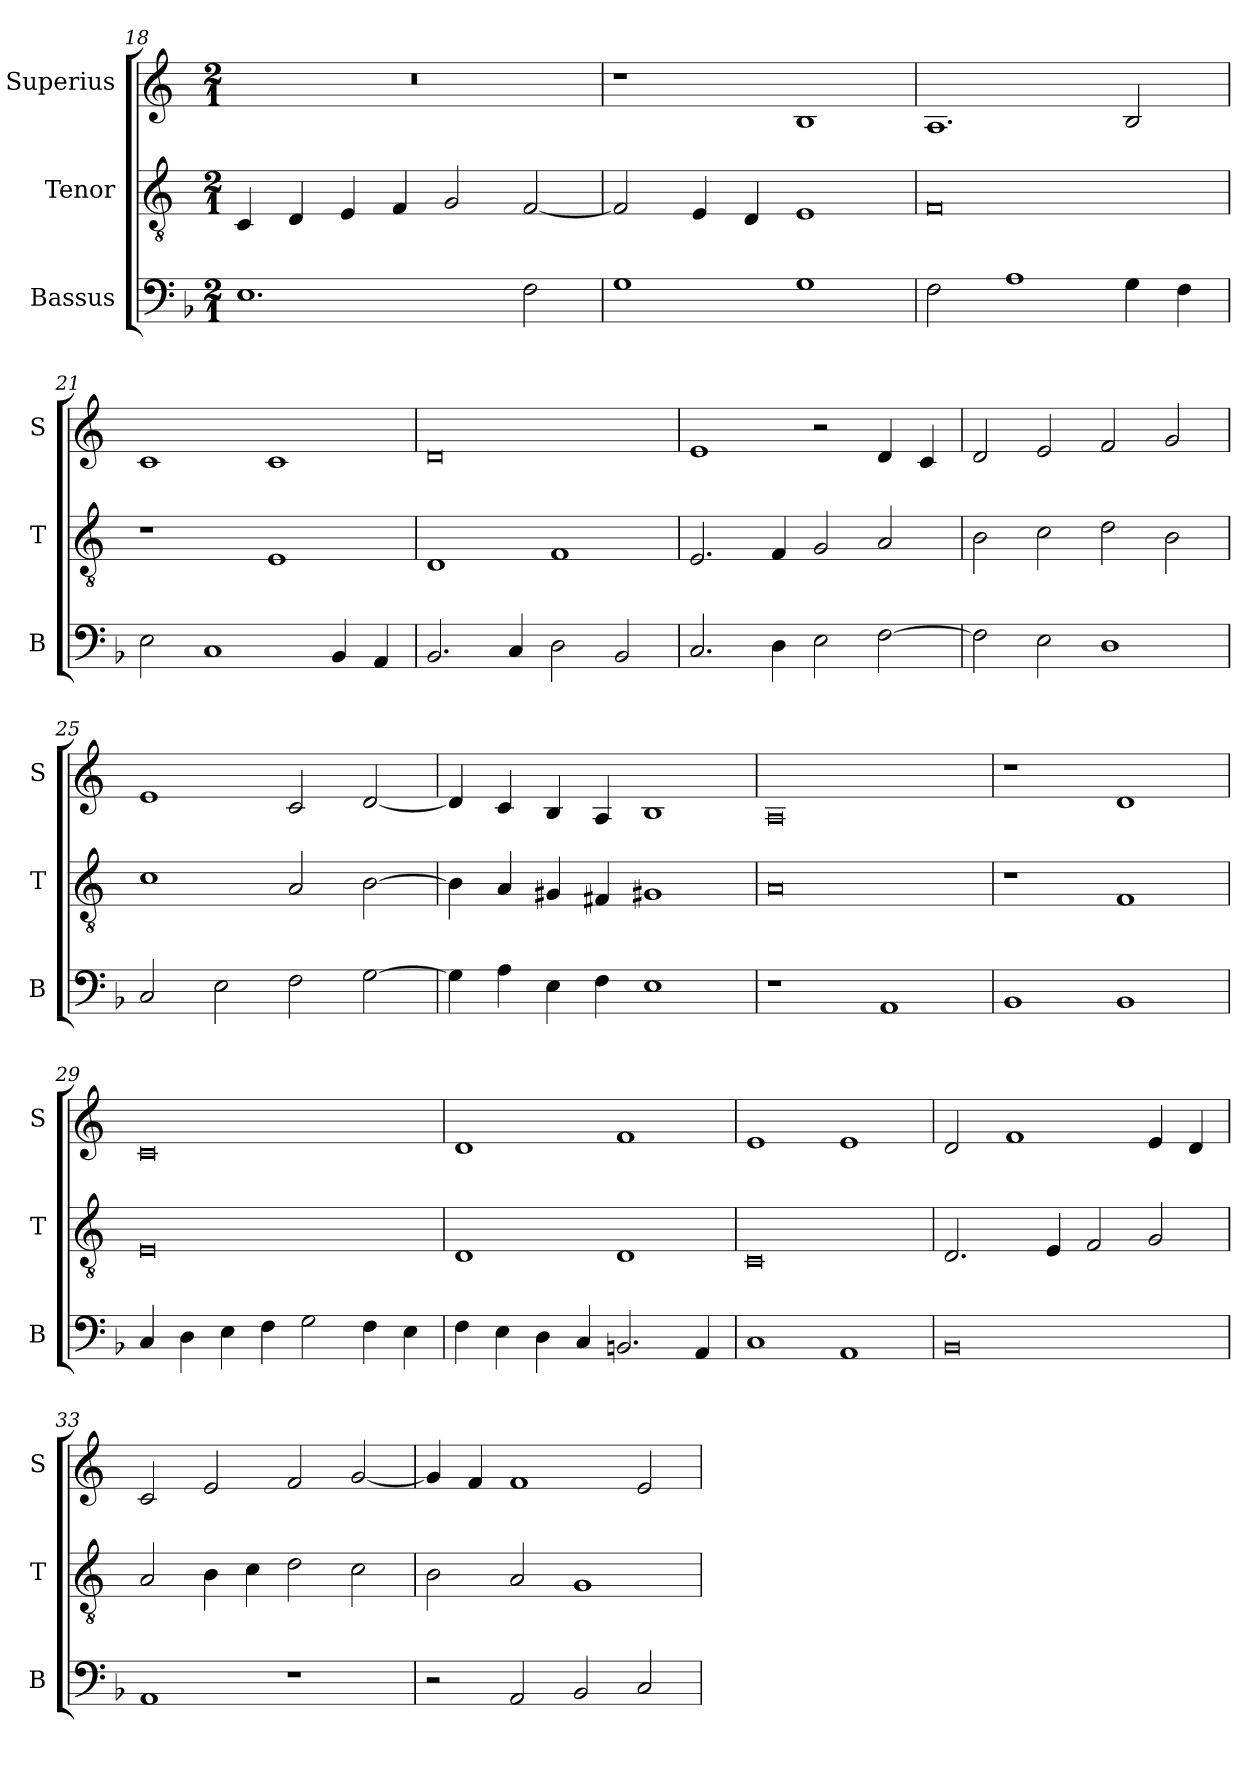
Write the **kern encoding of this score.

**kern	**kern	**kern
*part3	*part2	*part1
*staff3	*staff2	*staff1
*I"Bassus	*I"Tenor	*I"Superius
*I'B	*I'T	*I'S
*clefF4	*clefGv2	*clefG2
*k[b-]	*k[]	*k[]
*M2/1	*M2/1	*M2/1
=18	=18	=18
1.E	4C/	0r
.	4D/	.
.	4E/	.
.	4F/	.
.	2G/	.
2F\	[2F/	.
=19	=19	=19
1G	2F/]	1r
.	4E/	.
.	4D/	.
1G	1E	1B
=20	=20	=20
2F\	0F	1.A
1A	.	.
4G\	.	2B/
4F\	.	.
=21	=21	=21
2E\	1r	1c
1C	.	.
.	1E	1c
4BB-/	.	.
4AA/	.	.
=22	=22	=22
2.BB-/	1D	0d
4C/	.	.
2D\	1F	.
2BB-/	.	.
=23	=23	=23
2.C/	2.E/	1e
4D\	4F/	.
2E\	2G/	2r
[2F\	2A/	4d/
.	.	4c/
=24	=24	=24
2F\]	2B\	2d/
2E\	2c\	2e/
1D	2d\	2f/
.	2B\	2g/
=25	=25	=25
2C/	1c	1e
2E\	.	.
2F\	2A/	2c/
[2G\	[2B\	[2d/
=26	=26	=26
4G\]	4B\]	4d/]
4A\	4A/	4c/
4E\	4G#X/	4B/
4F\	4F#X/	4A/
1E	1G#X	1B
=27	=27	=27
1r	0A	0A
1AA	.	.
=28	=28	=28
1BB-	1r	1r
1BB-	1F	1d
=29	=29	=29
4C/	0E	0c
4D\	.	.
4E\	.	.
4F\	.	.
2G\	.	.
4F\	.	.
4E\	.	.
=30	=30	=30
4F\	1D	1d
4E\	.	.
4D\	.	.
4C/	.	.
2.BBn/	1D	1f
4AA/	.	.
=31	=31	=31
1C	0C	1e
1AA	.	1e
=32	=32	=32
0BB-	2.D/	2d/
.	.	1f
.	4E/	.
.	2F/	.
.	2G/	4e/
.	.	4d/
=33	=33	=33
1AA	2A/	2c/
.	4B\	2e/
.	4c\	.
1r	2d\	2f/
.	2c\	[2g/
=34	=34	=34
2r	2B\	4g/]
.	.	4f/
2AA/	2A/	1f
2BB-/	1G	.
2C/	.	2e/
=	=	=
*-	*-	*-
